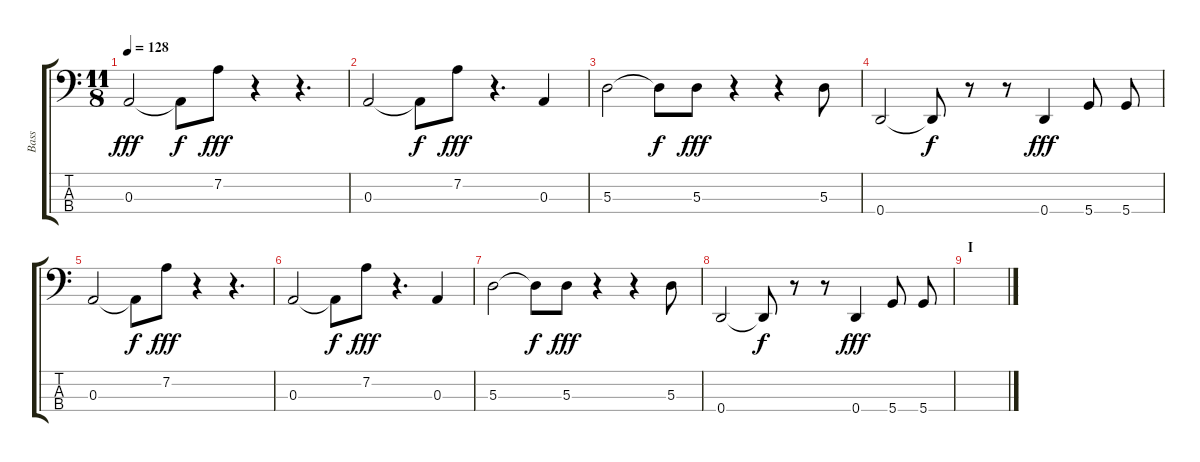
\track ("Bass" "Bass") {instrument electricbassfinger}
\staff {score tabs}
\tuning (G2 D2 A1 D1) {hide}
\ts (11 8)
\tempo 128
\clef f4
\ks c
0.3.2{dy fff} 0.3{t}.8{dy f} 7.2.8{dy fff} r.4 r.4{d} |
0.3.2 0.3{t}.8{dy f} 7.2.8{dy fff} r.4{d} 0.3.4 |
5.3.2 5.3{t}.8{dy f} 5.3.8{dy fff} r.4 r.4 5.3.8 |
0.4.2 0.4{t}.8{dy f} r.8 r.8 0.4.4{dy fff} 5.4.8 5.4.8 |
0.3.2 0.3{t}.8{dy f} 7.2.8{dy fff} r.4 r.4{d} |
0.3.2 0.3{t}.8{dy f} 7.2.8{dy fff} r.4{d} 0.3.4 |
5.3.2 5.3{t}.8{dy f} 5.3.8{dy fff} r.4 r.4 5.3.8 |
0.4.2 0.4{t}.8{dy f} r.8 r.8 0.4.4{dy fff} 5.4.8 5.4.8 |
\section ("" "I")
